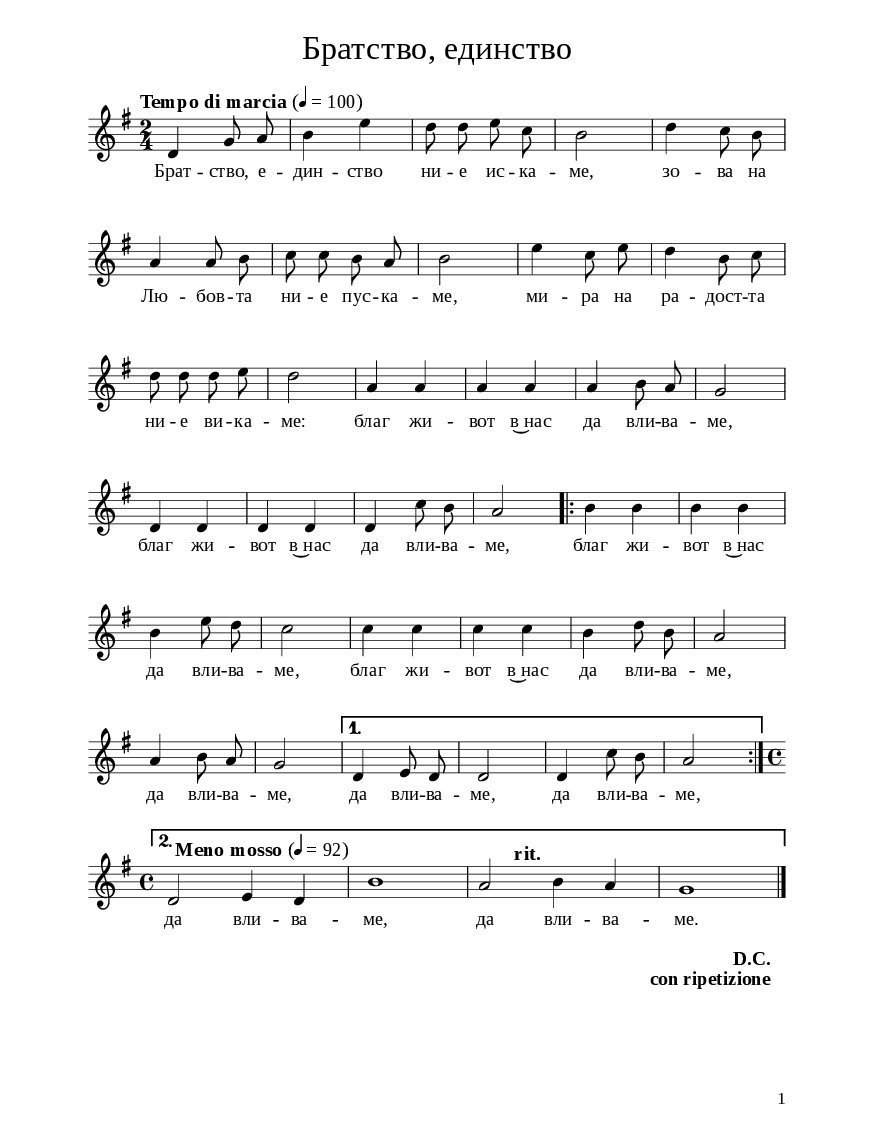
\version "2.24.4"

% include paper part and global functions
\include "include/globals.ily"

\bookpart {
  \label #'ref020
  \tocItem \markup "Братство, единство"
  \include "include/bookpart-paper.ily"
  \score {
    \include "include/score-layout.ily"

    \new Voice \absolute {
      \clef treble
      \key g \major
      \time 2/4
      \tempoFunc "Tempo di marcia" 4 "100"
      \autoBeamOff

      d'4 g'8 a'8 | b'4 e''4 | d''8 d''8 e''8 c''8 | b'2| d''4 c''8 b'8 | \break
      a'4 a'8 b'8 | c''8 c''8 b'8  a'8| b'2 | e''4 c''8 e''8 | d''4 b'8 c''8 | \break
      d''8 d''8 d''8 e''8 | d''2 | a'4 a'4 | a'4 a'4 | a'4 b'8 a'8 | g'2 | \break
      d'4 d'4 | d'4 d'4 | d'4 c''8 b'8 | a'2 \repeat volta 2 {
        b'4 b'4 | b'4 b'4 | \break
        b'4 e''8 d''8 | c''2 | c''4 c''4|c''4 c''4| b'4 d''8 b'8 |a'2 |\break
        a'4 b'8 a'8 | g'2|
      }
      \alternative {
        { d'4 e'8 d'8 | d'2 | d'4 c''8 b'8| a'2 }
        {
          \time 4/4 \break
          \override Score.MetronomeMark.outside-staff-priority = #99
          \override Score.MetronomeMark.X-extent=#'(-4.5 . 0)
          \tempoFunc "Meno mosso" 4 "92"
          d'2 e'4 d'4 | b'1 | \tempo "rit." a'2 b'4 a'4 | g'1| \bar "|." \break
        }
      }
    }

    \addlyrics {
      Брат -- ство, е -- дин -- ство ни -- е ис -- ка -- ме,
      зо -- ва на Лю -- бов -- та ни -- е пус -- ка -- ме, ми -- ра на ра -- дост -- та
      ни -- е ви -- ка -- ме: благ жи -- вот в~нас да вли -- ва -- ме,
      благ жи -- вот в~нас да вли -- ва -- ме, благ жи -- вот в~нас
      да вли -- ва -- ме, благ жи -- вот в~нас да вли -- ва -- ме,
      да вли -- ва -- ме, да вли -- ва -- ме, да вли -- ва -- ме,
      да вли -- ва -- ме, да вли -- ва -- ме.
    }

    \header {
      title = \titleFunc #'ref_desc_1 " Братство, единство " "Bratstvo, edinstvo"
    }

    \midi{}

  } % score
  \markup \dc-two "D.C." "con ripetizione"

} % bookpart
